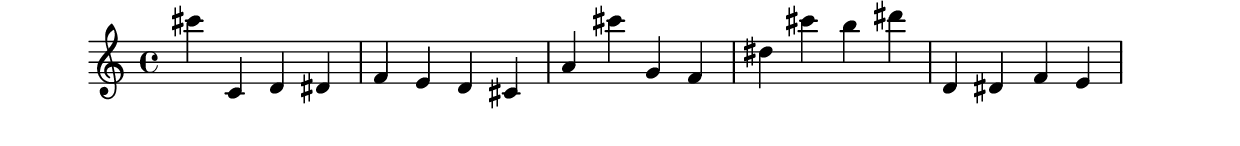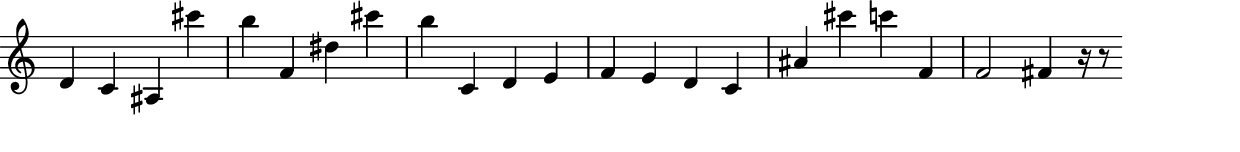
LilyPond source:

\version "2.22" 
\include "lilypond-book-preamble.ly"
    
color = #(define-music-function (parser location color) (string?) #{
        \once \override NoteHead #'color = #(x11-color color)
        \once \override Stem #'color = #(x11-color color)
        \once \override Rest #'color = #(x11-color color)
        \once \override Beam #'color = #(x11-color color)
     #})
    
\header { } 
\score  { 
 \new Voice { \new Voice { \clef "treble" 
                \time 4/4
                cis''' 4  
                c' 4  
                d' 4  
                dis' 4  
                f' 4  
                e' 4  
                d' 4  
                cis' 4  
                a' 4  
                cis''' 4  
                g' 4  
                f' 4  
                dis'' 4  
                cis''' 4  
                b'' 4  
                dis''' 4  
                d' 4  
                dis' 4  
                f' 4  
                e' 4  
                d' 4  
                c' 4  
                ais 4  
                cis''' 4  
                b'' 4  
                f' 4  
                dis'' 4  
                cis''' 4  
                b'' 4  
                c' 4  
                d' 4  
                e' 4  
                f' 4  
                e' 4  
                d' 4  
                c' 4  
                ais' 4  
                cis''' 4  
                c''' 4  
                f' 4  
                f' 2  
                fis' 4  
                r 16  
                r 8  
                 } 
               
 
           } 
         
 
  } 
 
\paper { }
\layout {
  \context {
    \RemoveEmptyStaffContext
    \override VerticalAxisGroup #'remove-first = ##t
  }
 }
 
